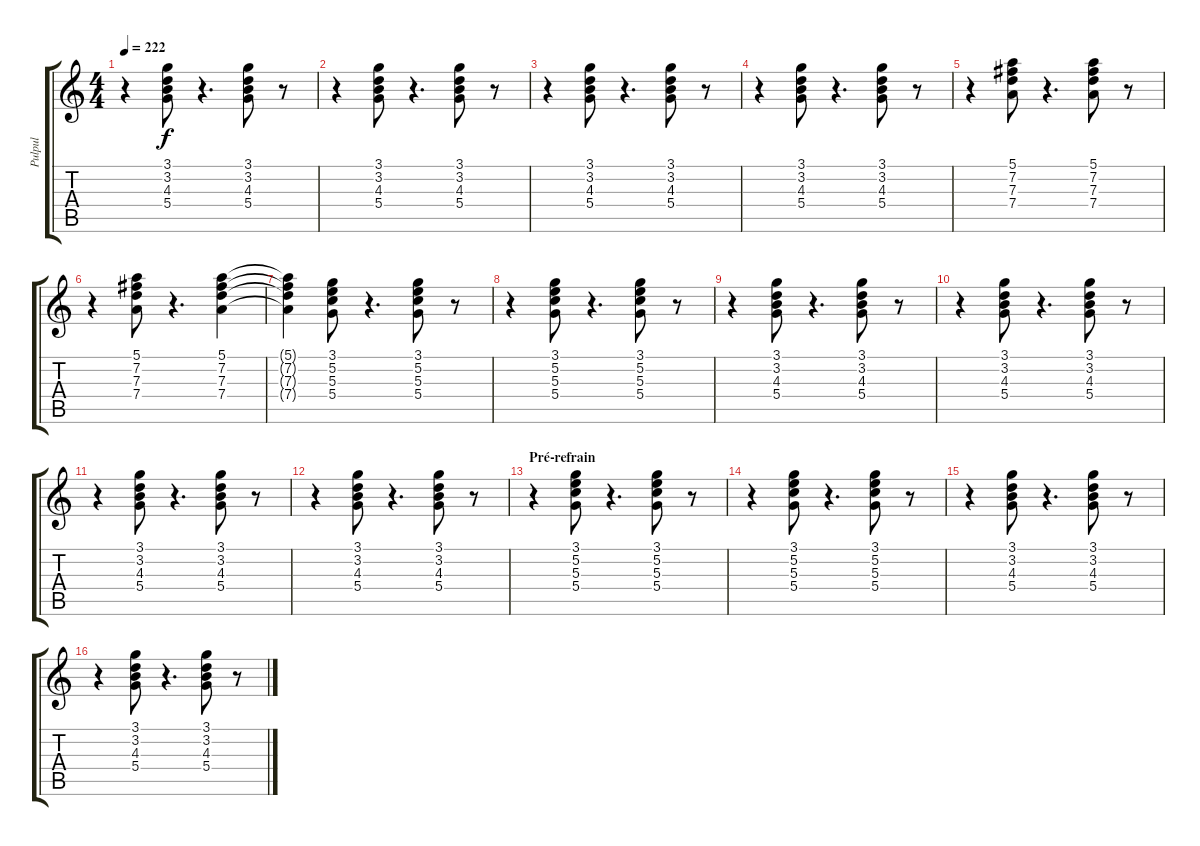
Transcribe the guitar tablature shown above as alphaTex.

\track ("Pulpul" "Pulpul") {instrument electricguitarmuted}
\staff {score tabs}
\tuning (E4 B3 G3 D3 A2 E2) {hide}
\ts (4 4)
\tempo 222
\clef g2
\ks c
r.4{dy f} (3.1 3.2 4.3 5.4).8 r.4{d} (3.1 3.2 4.3 5.4).8 r.8 |
r.4 (3.1 3.2 4.3 5.4).8 r.4{d} (3.1 3.2 4.3 5.4).8 r.8 |
r.4 (3.1 3.2 4.3 5.4).8 r.4{d} (3.1 3.2 4.3 5.4).8 r.8 |
r.4 (3.1 3.2 4.3 5.4).8 r.4{d} (3.1 3.2 4.3 5.4).8 r.8 |
r.4 (5.1 7.2 7.3 7.4).8 r.4{d} (5.1 7.2 7.3 7.4).8 r.8 |
r.4 (5.1 7.2 7.3 7.4).8 r.4{d} (5.1 7.2 7.3 7.4).4 |
(5.1{t} 7.2{t} 7.3{t} 7.4{t}).4 (3.1 5.2 5.3 5.4).8 r.4{d} (3.1 5.2 5.3 5.4).8 r.8 |
r.4 (3.1 5.2 5.3 5.4).8 r.4{d} (3.1 5.2 5.3 5.4).8 r.8 |
r.4 (3.1 3.2 4.3 5.4).8 r.4{d} (3.1 3.2 4.3 5.4).8 r.8 |
r.4 (3.1 3.2 4.3 5.4).8 r.4{d} (3.1 3.2 4.3 5.4).8 r.8 |
r.4 (3.1 3.2 4.3 5.4).8 r.4{d} (3.1 3.2 4.3 5.4).8 r.8 |
r.4 (3.1 3.2 4.3 5.4).8 r.4{d} (3.1 3.2 4.3 5.4).8 r.8 |
\section ("" "Pré-refrain")
r.4 (3.1 5.2 5.3 5.4).8 r.4{d} (3.1 5.2 5.3 5.4).8 r.8 |
r.4 (3.1 5.2 5.3 5.4).8 r.4{d} (3.1 5.2 5.3 5.4).8 r.8 |
r.4 (3.1 3.2 4.3 5.4).8 r.4{d} (3.1 3.2 4.3 5.4).8 r.8 |
r.4 (3.1 3.2 4.3 5.4).8 r.4{d} (3.1 3.2 4.3 5.4).8 r.8
